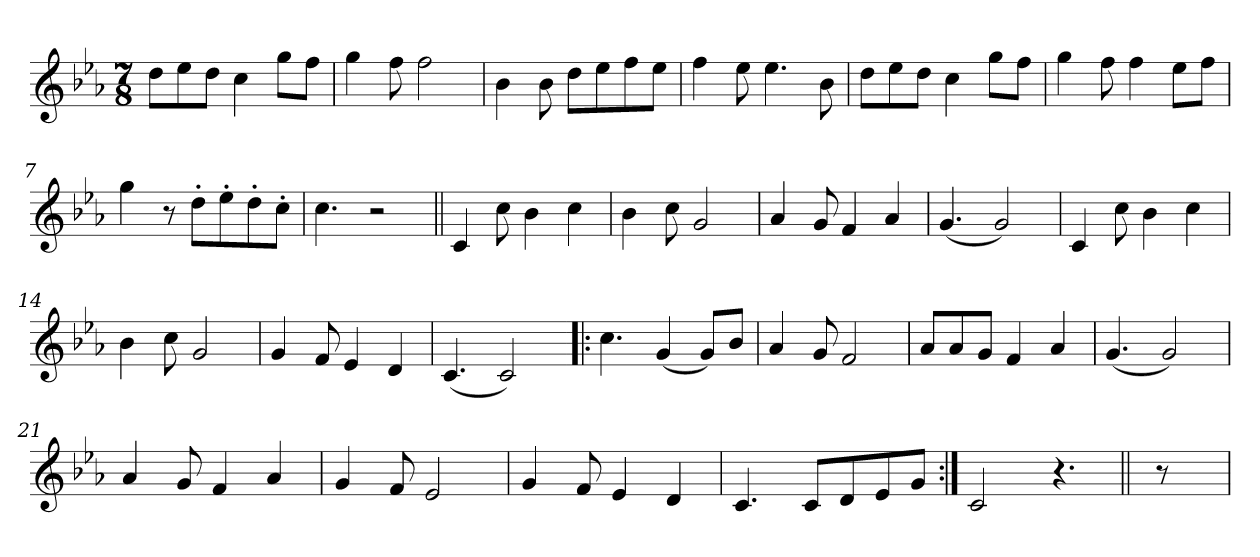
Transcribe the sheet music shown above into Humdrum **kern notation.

**kern
*part1
*staff1
*clefG2
*k[b-e-a-]
*c:
*M7/8
=1
8dd\L
8ee-\
8dd\J
4cc\
8gg\L
8ff\J
=2
4gg\
8ff\
2ff\
=3
4b-\
8b-\
8dd\L
8ee-\
8ff\
8ee-\J
=4
4ff\
8ee-\
4.ee-\
8b-\
=5
8dd\L
8ee-\
8dd\J
4cc\
8gg\L
8ff\J
=6
4gg\
8ff\
4ff\
8ee-\L
8ff\J
=7
4gg\
8r
8dd'\L
8ee-'\
8dd'\
8cc'\J
=8
4.cc\
2r
!!LO:LB:g=z
=9||
4c/
8cc\
4b-\
4cc\
=10
4b-\
8cc\
2g/
=11
4a-/
8g/
4f/
4a-/
=12
(<4.g/
2g/)
=13
4c/
8cc\
4b-\
4cc\
=14
4b-\
8cc\
2g/
=15
4g/
8f/
4e-/
4d/
=16
(<4.c/
2c/)
=17!|:
4.cc\
(<4g/
8g/L)
8b-/J
=18
4a-/
8g/
2f/
!!LO:LB:g=z
=19
8a-/L
8a-/
8g/J
4f/
4a-/
=20
(<4.g/
2g/)
=21
4a-/
8g/
4f/
4a-/
=22
4g/
8f/
2e-/
=23
4g/
8f/
4e-/
4d/
=24
4.c/
8c/L
8d/
8e-/
8g/J
=25:|!
2c/
4.r
=26||
8r
=
*-
